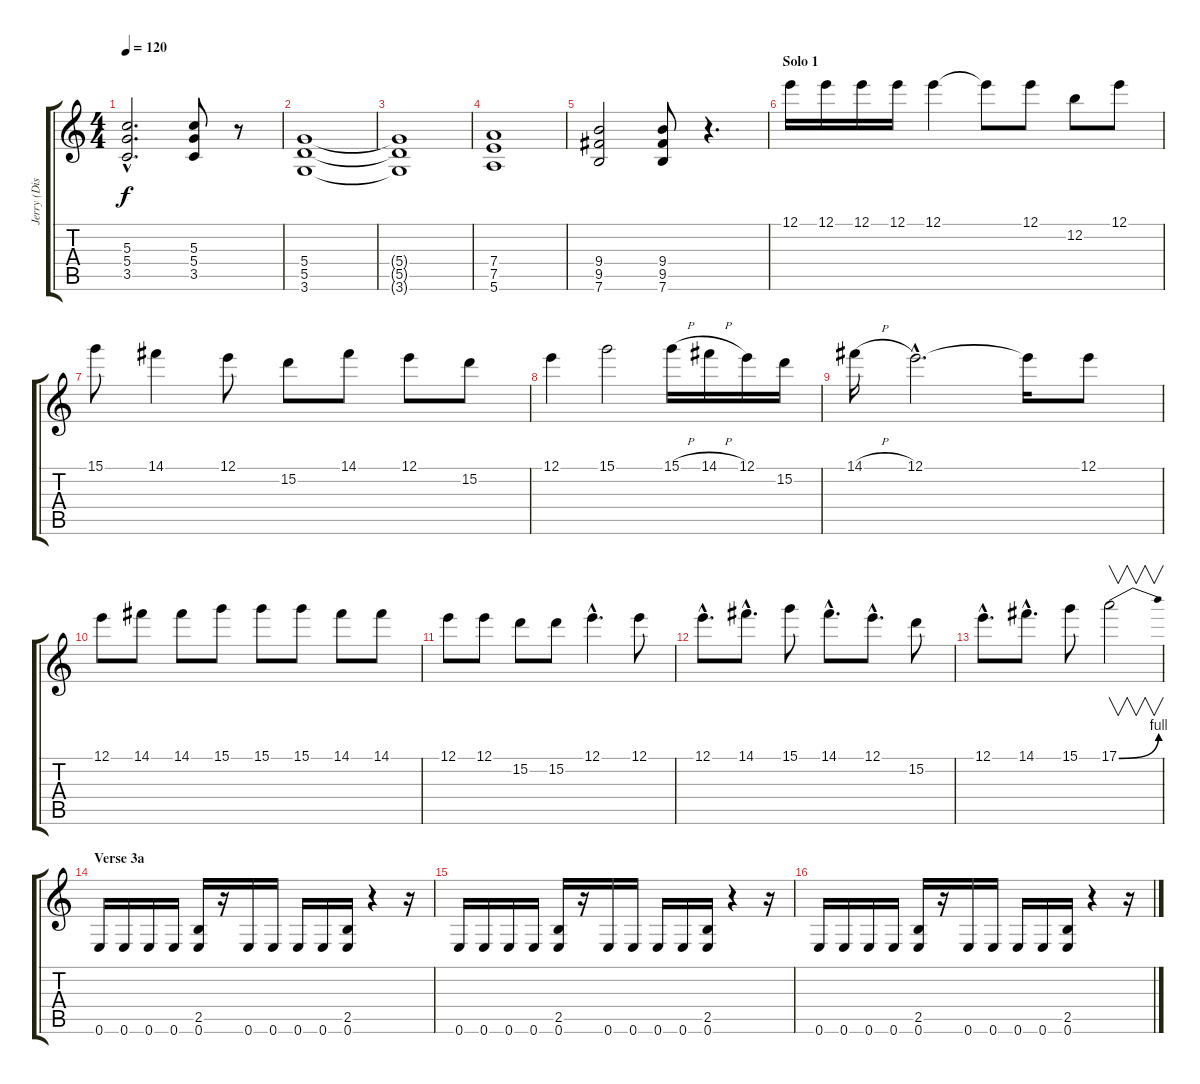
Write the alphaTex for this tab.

\track ("Jerry (Distortion)" "Jerry (Dis") {instrument distortionguitar}
\staff {score tabs}
\tuning (E4 B3 G3 D3 A2 E2) {hide}
\ts (4 4)
\tempo 120
\clef g2
\ks c
(5.3{hac t} 5.4{hac t} 3.5{hac t}).2{d dy f} (5.3 5.4 3.5).8 r.8 |
(5.4 5.5 3.6).1 |
(5.4{t} 5.5{t} 3.6{t}).1 |
(7.4 7.5 5.6).1 |
(9.4 9.5 7.6).2 (9.4 9.5 7.6).8 r.4{d} |
\section ("" "Solo 1")
12.1.16 12.1.16 12.1.16 12.1.16 12.1.4 12.1{t}.8 12.1.8 12.2.8 12.1.8 |
15.1.8 14.1.4 12.1.8 15.2.8 14.1.8 12.1.8 15.2.8 |
12.1.4 15.1.2 15.1{h}.16 14.1{h}.16 12.1.16 15.2.16 |
14.1{h}.16 12.1{hac}.2{d} 12.1{t}.16 12.1.8 |
12.1.8 14.1.8 14.1.8 15.1.8 15.1.8 15.1.8 14.1.8 14.1.8 |
12.1.8 12.1.8 15.2.8 15.2.8 12.1{hac}.4{d} 12.1.8 |
12.1{hac}.8{d} 14.1{hac}.8{d} 15.1.8 14.1{hac}.8{d} 12.1{hac}.8{d} 15.2.8 |
12.1{hac}.8{d} 14.1{hac}.8{d} 15.1.8 17.1{be (bend 0 0 60 4)}.2{v} |
\section ("" "Verse 3a")
0.6.16 0.6.16 0.6.16 0.6.16 (2.5 0.6).16 r.16 0.6.16 0.6.16 0.6.16 0.6.16 (2.5 0.6).16 r.4 r.16 |
0.6.16 0.6.16 0.6.16 0.6.16 (2.5 0.6).16 r.16 0.6.16 0.6.16 0.6.16 0.6.16 (2.5 0.6).16 r.4 r.16 |
0.6.16 0.6.16 0.6.16 0.6.16 (2.5 0.6).16 r.16 0.6.16 0.6.16 0.6.16 0.6.16 (2.5 0.6).16 r.4 r.16
